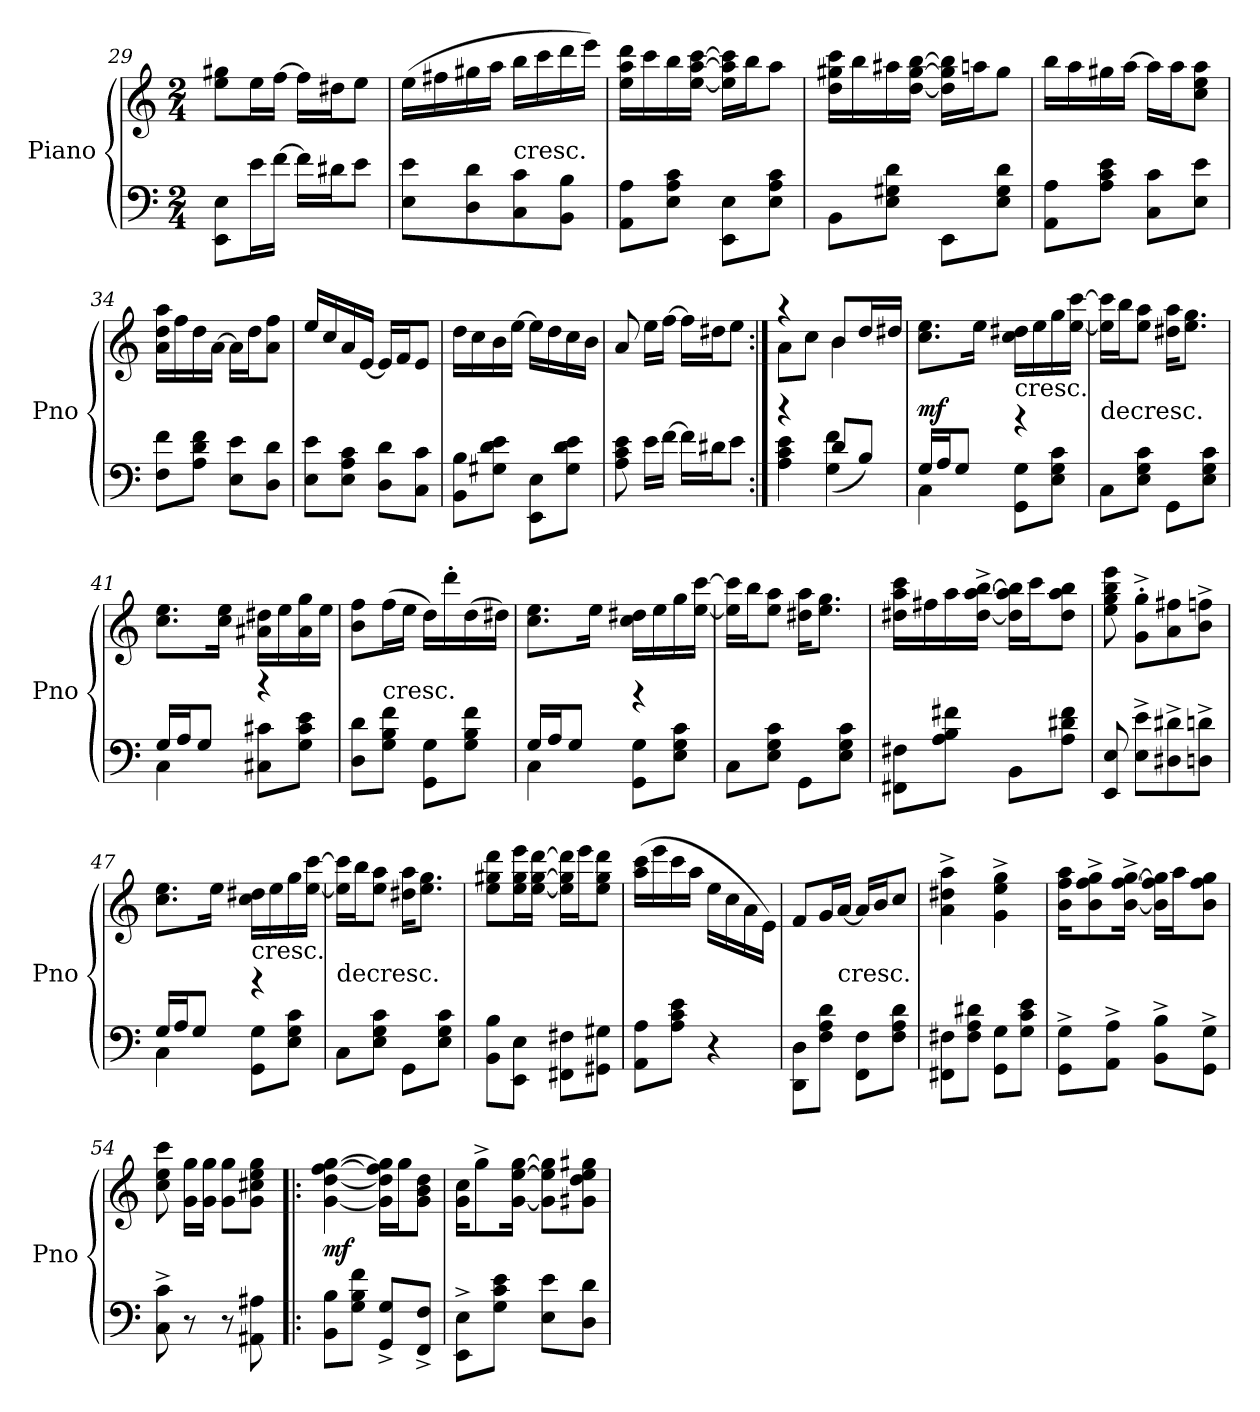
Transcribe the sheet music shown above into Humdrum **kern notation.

**kern	**kern	**dynam
*part1	*part1	*part1
*staff2	*staff1	*staff1/2
*I"Piano	*	*
*I'Pno	*	*
*clefF4	*clefG2	*
*k[]	*k[]	*
*M2/4	*M2/4	*
=29	=29	=29
8EE\ 8E\L	8ee\ 8gg#X\L	.
16e\L	16ee\L	.
[16f\JJ	[16ff\JJ	.
16f\LL]	16ff\LL]	.
16d#X\J	16dd#X\J	.
8e\J	8ee\J	.
=30	=30	=30
8E\ 8e\L	(16ee\LL	.
.	16ff#X\	.
8D\ 8d\	16gg#X\	.
.	16aa\JJ	.
!	!LO:TX:c:t=cresc.	!
8C\ 8c\	16bb\LL	.
.	16ccc\	.
8BB\ 8B\J	16ddd\	.
.	16eee\JJ)	.
=31	=31	=31
8AA\ 8A\L	16ee\ 16aa\ 16ddd\LL	.
.	16ccc\	.
8E\ 8A\ 8c\J	16bb\	.
.	[16ee\ [16aa\ [16ccc\JJ	.
8EE\ 8E\L	16ee]\ 16aa]\ 16ccc]\LL	.
.	16bb\J	.
8E\ 8A\ 8c\J	8aa\J	.
=32	=32	=32
8BB\L	16dd\ 16gg#X\ 16ccc\LL	.
.	16bb\	.
8E\ 8G#X\ 8d\J	16aa#X\	.
.	[16dd\ [16gg#\ [16bb\JJ	.
8EE\L	16dd]\ 16gg#]\ 16bb]\LL	.
.	16aan\J	.
8E\ 8G#\ 8d\J	8gg#\J	.
=33	=33	=33
8AA\ 8A\L	16bb\LL	.
.	16aa\	.
8A\ 8c\ 8e\J	16gg#X\	.
.	[16aa\JJ	.
8C\ 8c\L	16aa\LL]	.
.	16aa\J	.
8E\ 8e\J	8cc\ 8ee\ 8aa\J	.
=34	=34	=34
8F\ 8f\L	16a\ 16dd\ 16aa\LL	.
.	16ff\	.
8A\ 8d\ 8f\J	16dd\	.
.	[16a\JJ	.
8E\ 8e\L	16a\LL]	.
.	16dd\J	.
8D\ 8d\J	8a\ 8ff\J	.
=35	=35	=35
8E\ 8e\L	16ee/LL	.
.	16cc/	.
8E\ 8A\ 8c\J	16a/	.
.	[16e/JJ	.
8D\ 8d\L	16e/LL]	.
.	16f/J	.
8C\ 8c\J	8e/J	.
=36	=36	=36
8BB\ 8B\L	16dd\LL	.
.	16cc\	.
8G#X\ 8d\ 8e\J	16b\	.
.	[16ee\JJ	.
8EE\ 8E\L	16ee\LL]	.
.	16dd\	.
8G#\ 8d\ 8e\J	16cc\	.
.	16b\JJ	.
=37	=37	=37
8A\ 8c\ 8e\	8a/	.
16e\LL	16ee\LL	.
[16f\JJ	[16ff\JJ	.
16f\LL]	16ff\LL]	.
16d#X\J	16dd#X\J	.
8e\J	8ee\J	.
=38:|!	=38:|!	=38:|!
*^	*^	*
4r	4A\ 4c\ 4e\	4r	8a\L	.
.	.	.	8cc\J	.
8d/L	(4G\ 4f\	8b/L	4b\	.
8B/J)	.	16dd/L	.	.
.	.	16dd#X/JJ	.	.
*	*	*v	*v	*
=39	=39	=39	=39
16G/LL	4C\	8.cc\ 8.ee\L	mf
16A/J	.	.	.
8G/J	.	.	.
.	.	16ee\Jk	.
!	!	!LO:TX:c:t=cresc.	!
4r	8GG\ 8G\L	16cc\ 16dd#X\LL	.
.	.	16ee\	.
.	8E\ 8G\ 8c\J	16gg\	.
.	.	[16ee\ [16ccc\JJ	.
*v	*v	*	*
=40	=40	=40
!	!LO:TX:c:t=decresc.	!
8C\L	16ee]\ 16ccc]\LL	.
.	16bb\J	.
8E\ 8G\ 8c\J	8ee\ 8aa\J	.
8GG\L	16dd#X\ 16aa\KL	.
.	8.ee\ 8.gg\J	.
8E\ 8G\ 8c\J	.	.
=41	=41	=41
*^	*	*
16G/LL	4C\	8.cc\ 8.ee\L	.
16A/J	.	.	.
8G/J	.	.	.
.	.	16cc\ 16ee\Jk	.
4r	8C#X\ 8c#X\L	16a#X\ 16dd#X\LL	.
.	.	16ee\	.
.	8G\ 8c#\ 8e\J	16a#\ 16gg\	.
.	.	16ee\JJ	.
*v	*v	*	*
=42	=42	=42
8D\ 8d\L	8b\ 8ff\L	.
!	!LO:TX:c:t=cresc.	!
8G\ 8B\ 8f\J	(16ff\L	.
.	16ee\JJ	.
8GG\ 8G\L	16dd\LL)	.
.	16ddd'\	.
8G\ 8B\ 8f\J	(16dd\	.
.	16dd#X\JJ)	.
=43	=43	=43
*^	*	*
16G/LL	4C\	8.cc\ 8.ee\L	.
16A/J	.	.	.
8G/J	.	.	.
.	.	16ee\Jk	.
4r	8GG\ 8G\L	16cc\ 16dd#X\LL	.
.	.	16ee\	.
.	8E\ 8G\ 8c\J	16gg\	.
.	.	[16ee\ [16ccc\JJ	.
*v	*v	*	*
=44	=44	=44
8C\L	16ee]\ 16ccc]\LL	.
.	16bb\J	.
8E\ 8G\ 8c\J	8ee\ 8aa\J	.
8GG\L	16dd#X\ 16aa\KL	.
.	8.ee\ 8.gg\J	.
8E\ 8G\ 8c\J	.	.
=45	=45	=45
8FF#X\ 8F#X\L	16dd#X\ 16aa\ 16ccc\LL	.
.	16ff#X\	.
8A\ 8B\ 8f#X\J	16aa\	.
.	[16dd#^\ [16aa^\ [16bb^\JJ	.
8BB\L	16dd#]\ 16aa]\ 16bb]\LL	.
.	16ccc\J	.
8A\ 8d#X\ 8f#\J	8dd#\ 8aa\ 8bb\J	.
=46	=46	=46
8EE/ 8E/	8ee\ 8gg\ 8bb\ 8eee\	.
8E^\ 8e^\L	8g'^\ 8gg'^\L	.
8D#X^\ 8d#X^\	8a\ 8ff#X\	.
8Dn^\ 8dn^\J	8b^\ 8ffn^\J	.
=47	=47	=47
*^	*	*
16G/LL	4C\	8.cc\ 8.ee\L	.
16A/J	.	.	.
8G/J	.	.	.
.	.	16ee\Jk	.
!	!	!LO:TX:c:t=cresc.	!
4r	8GG\ 8G\L	16cc\ 16dd#X\LL	.
.	.	16ee\	.
.	8E\ 8G\ 8c\J	16gg\	.
.	.	[16ee\ [16ccc\JJ	.
*v	*v	*	*
=48	=48	=48
!	!LO:TX:c:t=decresc.	!
8C\L	16ee]\ 16ccc]\LL	.
.	16bb\J	.
8E\ 8G\ 8c\J	8ee\ 8aa\J	.
8GG\L	16dd#X\ 16aa\KL	.
.	8.ee\ 8.gg\J	.
8E\ 8G\ 8c\J	.	.
=49	=49	=49
8BB\ 8B\L	8ee\ 8gg#X\ 8ddd\L	.
8EE\ 8E\J	16ee\ 16gg#\ 16eee\L	.
.	[16ee\ [16gg#\ [16ddd\JJ	.
8FF#X\ 8F#X\L	16ee]\ 16gg#]\ 16ddd]\LL	.
.	16eee\J	.
8GG#X\ 8G#X\J	8ee\ 8gg#\ 8ddd\J	.
=50	=50	=50
8AA\ 8A\L	(16aa\ 16ccc\LL	.
.	16eee\	.
8A\ 8c\ 8e\J	16ccc\	.
.	16aa\JJ	.
4r	16ee\LL	.
.	16cc\	.
.	16a\	.
.	16e\JJ)	.
=51	=51	=51
8DD\ 8D\L	8f/L	.
8F\ 8A\ 8d\J	16g/L	.
!	!LO:TX:c:t=cresc.	!
.	[16a/JJ	.
8FF\ 8F\L	16a/LL]	.
.	16b/J	.
8F\ 8A\ 8d\J	8cc/J	.
=52	=52	=52
8FF#X\ 8F#X\L	4a^\ 4dd#X^\ 4aa^\	.
8F#\ 8A\ 8d#X\J	.	.
8GG\ 8G\L	4g^\ 4ee^\ 4gg^\	.
8G\ 8c\ 8e\J	.	.
=53	=53	=53
8GG^\ 8G^\L	16b\ 16ff\ 16aa\KL	.
.	8b^\ 8ff^\ 8gg^\	.
8AA^\ 8A^\J	.	.
.	[16b^\ [16ff^\ [16gg^\Jk	.
8BB^\ 8B^\L	16b]\ 16ff]\ 16gg]\LL	.
.	16aa\J	.
8GG^\ 8G^\J	8b\ 8ff\ 8gg\J	.
=54	=54	=54
8C^\ 8c^\	8cc\ 8ee\ 8ccc\	.
8r	16g\ 16gg\LL	.
.	16g\ 16gg\JJ	.
8r	8g\ 8gg\L	.
8AA#X\ 8A#X\	8g\ 8cc#X\ 8ee\ 8gg\J	.
=55!|:	=55!|:	=55!|:
8BB\ 8B\L	[4g\ [4dd\ [4ff\ [4gg\	mf
8G\ 8B\ 8f\J	.	.
8GG^/ 8G^/L	16g]\ 16dd]\ 16ff]\ 16gg]\LL	.
.	16gg\J	.
8FF^/ 8F^/J	8g\ 8b\ 8dd\J	.
=56	=56	=56
8EE^\ 8E^\L	16g\ 16cc\KL	.
.	8gg^\	.
8G\ 8c\ 8e\J	.	.
.	[16g\ [16ee\ [16gg\Jk	.
8E\ 8e\L	8g]\ 8ee]\ 8gg]\L	.
8D\ 8d\J	8g#X\ 8dd\ 8ee\ 8gg#X\J	.
=	=	=
*-	*-	*-
